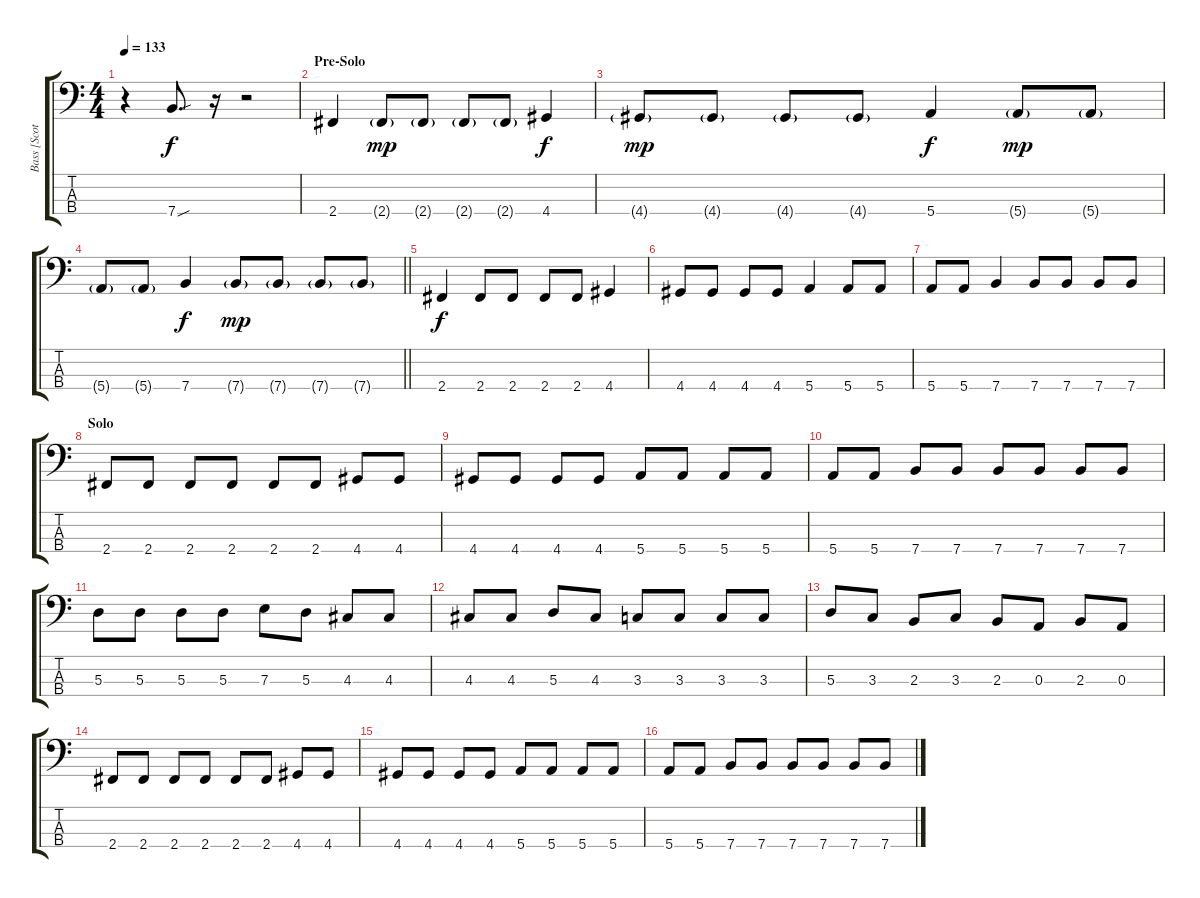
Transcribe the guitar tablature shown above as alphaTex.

\track ("Bass [Scott Reeder]" "Bass [Scot") {instrument electricbassfinger}
\staff {score tabs}
\tuning (G2 D2 A1 E1) {hide}
\ts (4 4)
\tempo 133
\clef f4
\ks c
r.4{dy f} 7.4{sou}.8{d} r.16 r.2 |
\section ("" "Pre-Solo")
2.4.4{instrument electricbassfinger} 2.4{g}.8{dy mp} 2.4{g}.8 2.4{g}.8 2.4{g}.8 4.4.4{dy f} |
4.4{g}.8{dy mp} 4.4{g}.8 4.4{g}.8 4.4{g}.8 5.4.4{dy f} 5.4{g}.8{dy mp} 5.4{g}.8 |
\barLineRight lightlight
5.4{g}.8 5.4{g}.8 7.4.4{dy f} 7.4{g}.8{dy mp} 7.4{g}.8 7.4{g}.8 7.4{g}.8 |
2.4.4{dy f} 2.4.8 2.4.8 2.4.8 2.4.8 4.4.4 |
4.4.8 4.4.8 4.4.8 4.4.8 5.4.4 5.4.8 5.4.8 |
5.4.8 5.4.8 7.4.4 7.4.8 7.4.8 7.4.8 7.4.8 |
\section ("" "Solo")
2.4.8 2.4.8 2.4.8 2.4.8 2.4.8 2.4.8 4.4.8 4.4.8 |
4.4.8 4.4.8 4.4.8 4.4.8 5.4.8 5.4.8 5.4.8 5.4.8 |
5.4.8 5.4.8 7.4.8 7.4.8 7.4.8 7.4.8 7.4.8 7.4.8 |
5.3.8 5.3.8 5.3.8 5.3.8 7.3.8 5.3.8 4.3.8 4.3.8 |
4.3.8 4.3.8 5.3.8 4.3.8 3.3.8 3.3.8 3.3.8 3.3.8 |
5.3.8 3.3.8 2.3.8 3.3.8 2.3.8 0.3.8 2.3.8 0.3.8 |
2.4.8 2.4.8 2.4.8 2.4.8 2.4.8 2.4.8 4.4.8 4.4.8 |
4.4.8 4.4.8 4.4.8 4.4.8 5.4.8 5.4.8 5.4.8 5.4.8 |
5.4.8 5.4.8 7.4.8 7.4.8 7.4.8 7.4.8 7.4.8 7.4.8
